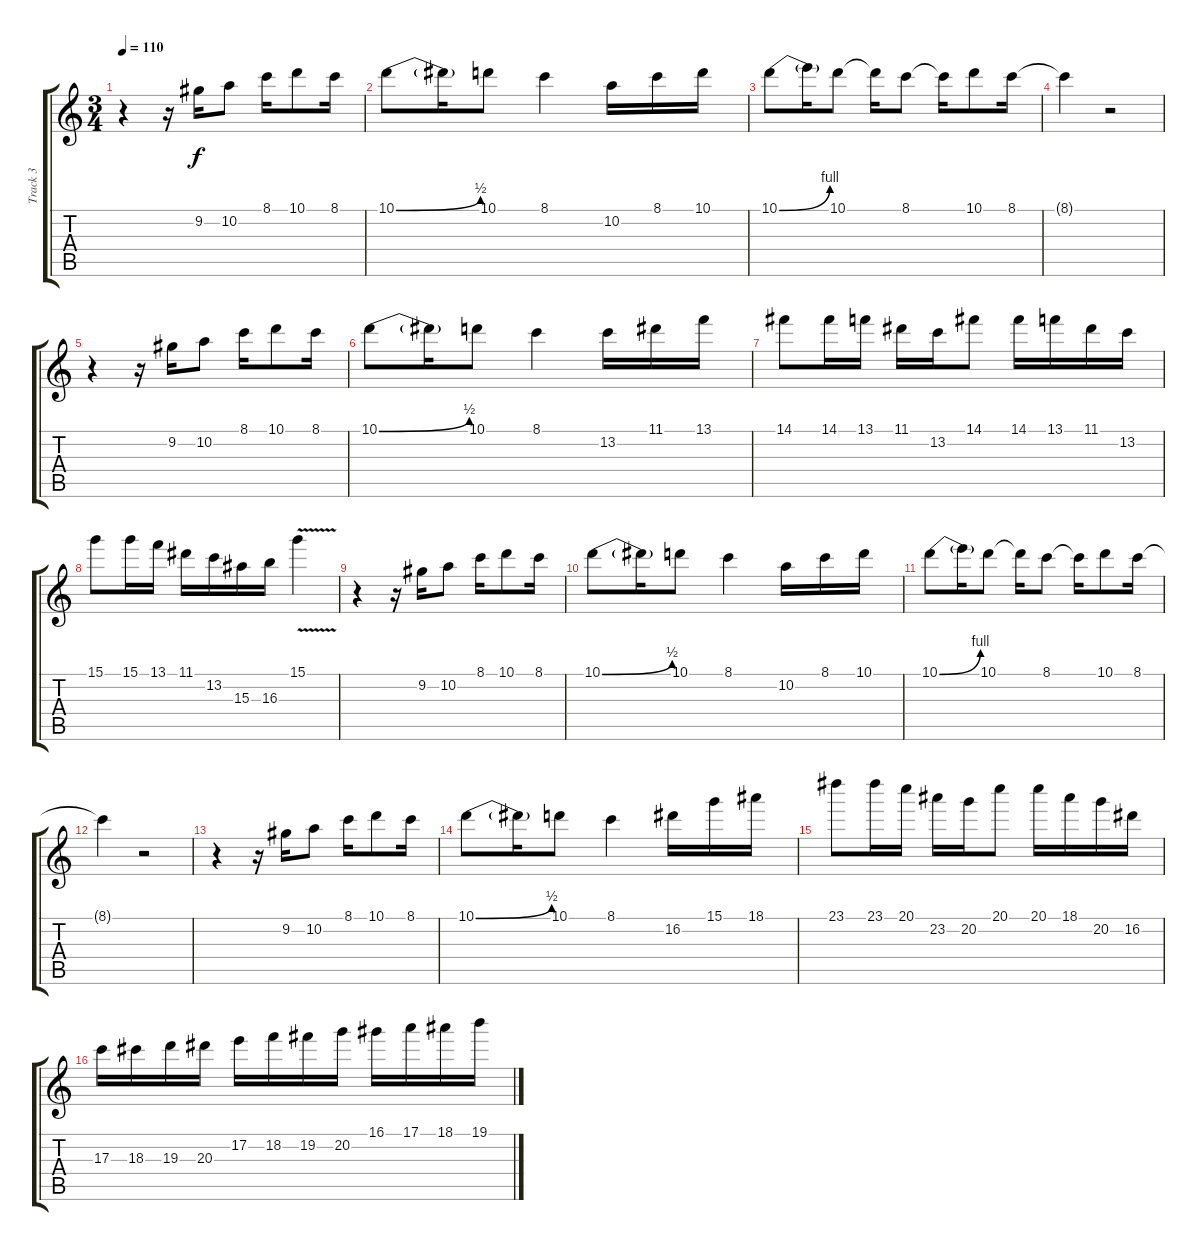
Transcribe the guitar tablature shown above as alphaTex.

\track ("Track 3" "Track 3") {instrument overdrivenguitar}
\staff {score tabs}
\tuning (E4 B3 G3 D3 A2 E2) {hide}
\ts (3 4)
\tempo 110
\clef g2
\ks c
r.4{dy f} r.16 9.2.16 10.2.8 8.1.16 10.1.8 8.1.16 |
10.1{be (bend 0 0 60 2)}.8 10.1{t}.16 10.1.8 8.1.4 10.2.16 8.1.16 10.1.16 |
10.1{be (bend 0 0 60 4)}.8 10.1{t}.16 10.1.8 10.1{t}.16 8.1.8 8.1{t}.16 10.1.8 8.1.16 |
8.1{t}.4 r.2 |
r.4 r.16 9.2.16 10.2.8 8.1.16 10.1.8 8.1.16 |
10.1{be (bend 0 0 60 2)}.8 10.1{t}.16 10.1.8 8.1.4 13.2.16 11.1.16 13.1.16 |
14.1.8 14.1.16 13.1.16 11.1.16 13.2.16 14.1.8 14.1.16 13.1.16 11.1.16 13.2.16 |
15.1.8 15.1.16 13.1.16 11.1.16 13.2.16 15.3.16 16.3.16 15.1{v}.4 |
r.4 r.16 9.2.16 10.2.8 8.1.16 10.1.8 8.1.16 |
10.1{be (bend 0 0 60 2)}.8 10.1{t}.16 10.1.8 8.1.4 10.2.16 8.1.16 10.1.16 |
10.1{be (bend 0 0 60 4)}.8 10.1{t}.16 10.1.8 10.1{t}.16 8.1.8 8.1{t}.16 10.1.8 8.1.16 |
8.1{t}.4 r.2 |
r.4 r.16 9.2.16 10.2.8 8.1.16 10.1.8 8.1.16 |
10.1{be (bend 0 0 60 2)}.8 10.1{t}.16 10.1.8 8.1.4 16.2.16 15.1.16 18.1.16 |
23.1.8 23.1.16 20.1.16 23.2.16 20.2.16 20.1.8 20.1.16 18.1.16 20.2.16 16.2.16 |
17.3.16 18.3.16 19.3.16 20.3.16 17.2.16 18.2.16 19.2.16 20.2.16 16.1.16 17.1.16 18.1.16 19.1.16
